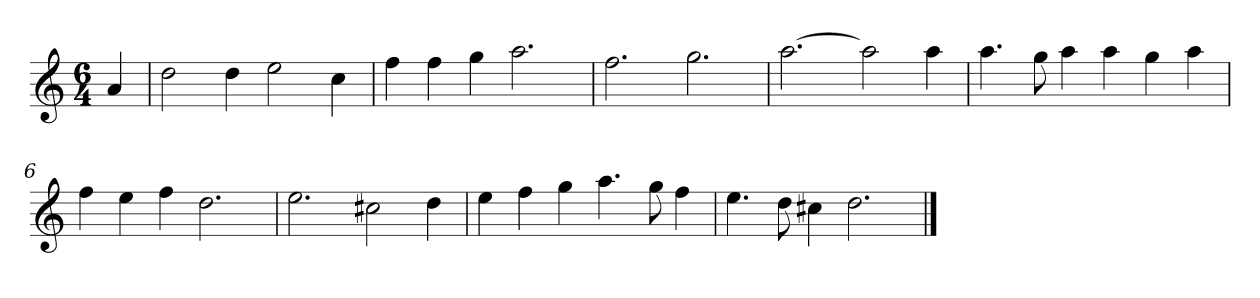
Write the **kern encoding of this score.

**kern
*part1
*staff1
*k[]
*M6/4
*MM120
=
4a
=1
2dd
4dd
2ee
4cc
=2
4ff
4ff
4gg
2.aa
=3
2.ff
2.gg
=4
[2.aa
2aa]
4aa
=5
4.aa
8gg
4aa
4aa
4gg
4aa
=6
4ff
4ee
4ff
2.dd
=7
2.ee
2cc#X
4dd
=8
4ee
4ff
4gg
4.aa
8gg
4ff
=9
4.ee
8dd
4cc#X
2.dd
==
*-
